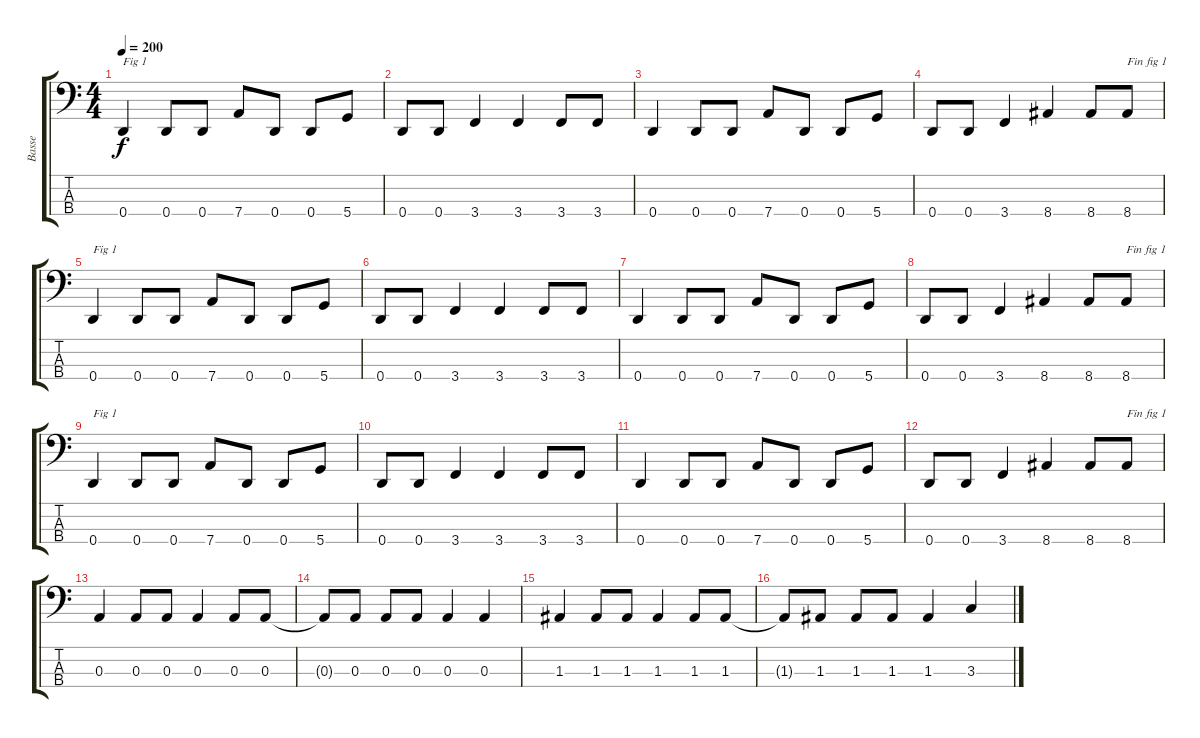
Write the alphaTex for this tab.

\track ("Basse" "Basse") {instrument electricbasspick}
\staff {score tabs}
\tuning (G2 D2 A1 D1) {hide}
\ts (4 4)
\tempo 200
\clef f4
\ks c
0.4.4{txt "Fig 1" dy f} 0.4.8 0.4.8 7.4.8 0.4.8 0.4.8 5.4.8 |
0.4.8 0.4.8 3.4.4 3.4.4 3.4.8 3.4.8 |
0.4.4 0.4.8 0.4.8 7.4.8 0.4.8 0.4.8 5.4.8 |
0.4.8 0.4.8 3.4.4 8.4.4 8.4.8 8.4.8{txt "Fin fig 1"} |
0.4.4{txt "Fig 1"} 0.4.8 0.4.8 7.4.8 0.4.8 0.4.8 5.4.8 |
0.4.8 0.4.8 3.4.4 3.4.4 3.4.8 3.4.8 |
0.4.4 0.4.8 0.4.8 7.4.8 0.4.8 0.4.8 5.4.8 |
0.4.8 0.4.8 3.4.4 8.4.4 8.4.8 8.4.8{txt "Fin fig 1"} |
0.4.4{txt "Fig 1"} 0.4.8 0.4.8 7.4.8 0.4.8 0.4.8 5.4.8 |
0.4.8 0.4.8 3.4.4 3.4.4 3.4.8 3.4.8 |
0.4.4 0.4.8 0.4.8 7.4.8 0.4.8 0.4.8 5.4.8 |
0.4.8 0.4.8 3.4.4 8.4.4 8.4.8 8.4.8{txt "Fin fig 1"} |
0.3.4 0.3.8 0.3.8 0.3.4 0.3.8 0.3.8 |
0.3{t}.8 0.3.8 0.3.8 0.3.8 0.3.4 0.3.4 |
1.3.4 1.3.8 1.3.8 1.3.4 1.3.8 1.3.8 |
1.3{t}.8 1.3.8 1.3.8 1.3.8 1.3.4 3.3.4
